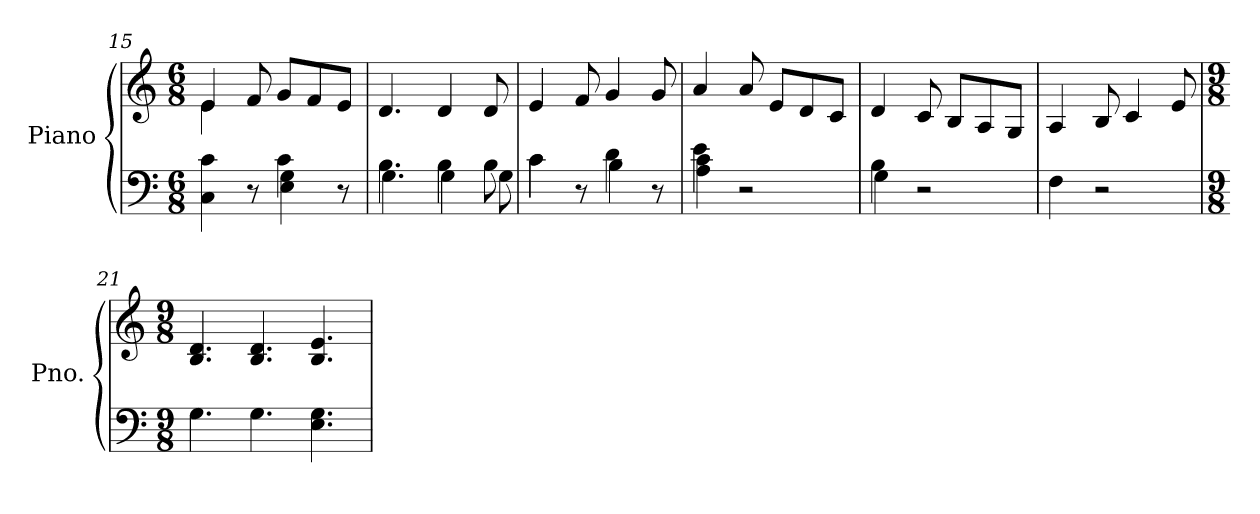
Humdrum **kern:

**kern	**kern
*part1	*part1
*staff2	*staff1
*I"Piano	*
*I'Pno.	*
*clefF4	*clefG2
*k[]	*k[]
*M6/8	*M6/8
=15	=15
*^	*^
4.ryy	4C\ 4c\	4e/	4e\
.	8r	8f/	8rgyy
4c\	4E\ 4G\	8g/L	4ryy
.	.	8f/	.
8ryy	8r	8e/J	8reyy
*	*	*v	*v
=16	=16	=16
4.B\	4.G\	4.d/
4B\	4G\	4d/
8B\	8G\	8d/
=17	=17	=17
*	*	*^
4c\	4c\	4e/	4ryy
8ryy	8r	8f/	8rgyy
4d\	4B\	4g/	4ryy
8ryy	8r	8g/	8rgyy
=18	=18	=18	=18
4e\	4A\ 4c\	4a/	4ryy
2ryy	2r	8a/	2ryy
.	.	8e/L	.
.	.	8d/	.
.	.	8c/J	.
=19	=19	=19	=19
4B\	4G\	4d/	4ryy
2ryy	2r	8c/	2rcyy
.	.	8B/L	.
.	.	8A/	.
.	.	8G/J	.
*v	*v	*	*
*	*v	*v
=20	=20
4F\	4A/
2r	8B/
.	4c/
.	8e/
!!LO:LB:g=z
=21	=21
*M9/8	*M9/8
4.G\	4.B/ 4.d/
4.G\	4.B/ 4.d/
4.E\ 4.G\	4.B/ 4.e/
=	=
*-	*-
